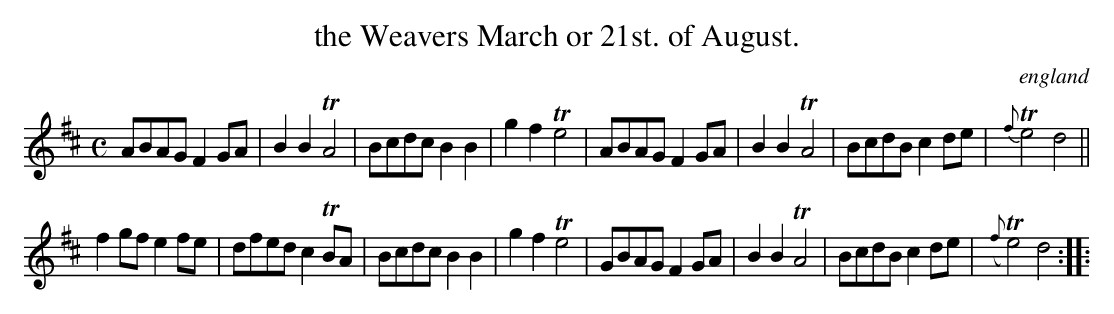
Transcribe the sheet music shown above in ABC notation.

X:1
T:the Weavers March or 21st. of August.
O:england
M:C
L:1/8
K:D
ABAG F2GA|B2B2 TA4   |Bcdc B2B2|     g2f2 Te4 |\
ABAG F2GA|B2B2 TA4   |BcdB c2de| {f}Te4    d4||
f2gf e2fe|dfed  c2TBA|Bcdc B2B2|     g2f2 Te4 |\
GBAG F2GA|B2B2 TA4   |BcdB c2de|({f}Te4)   d4::
